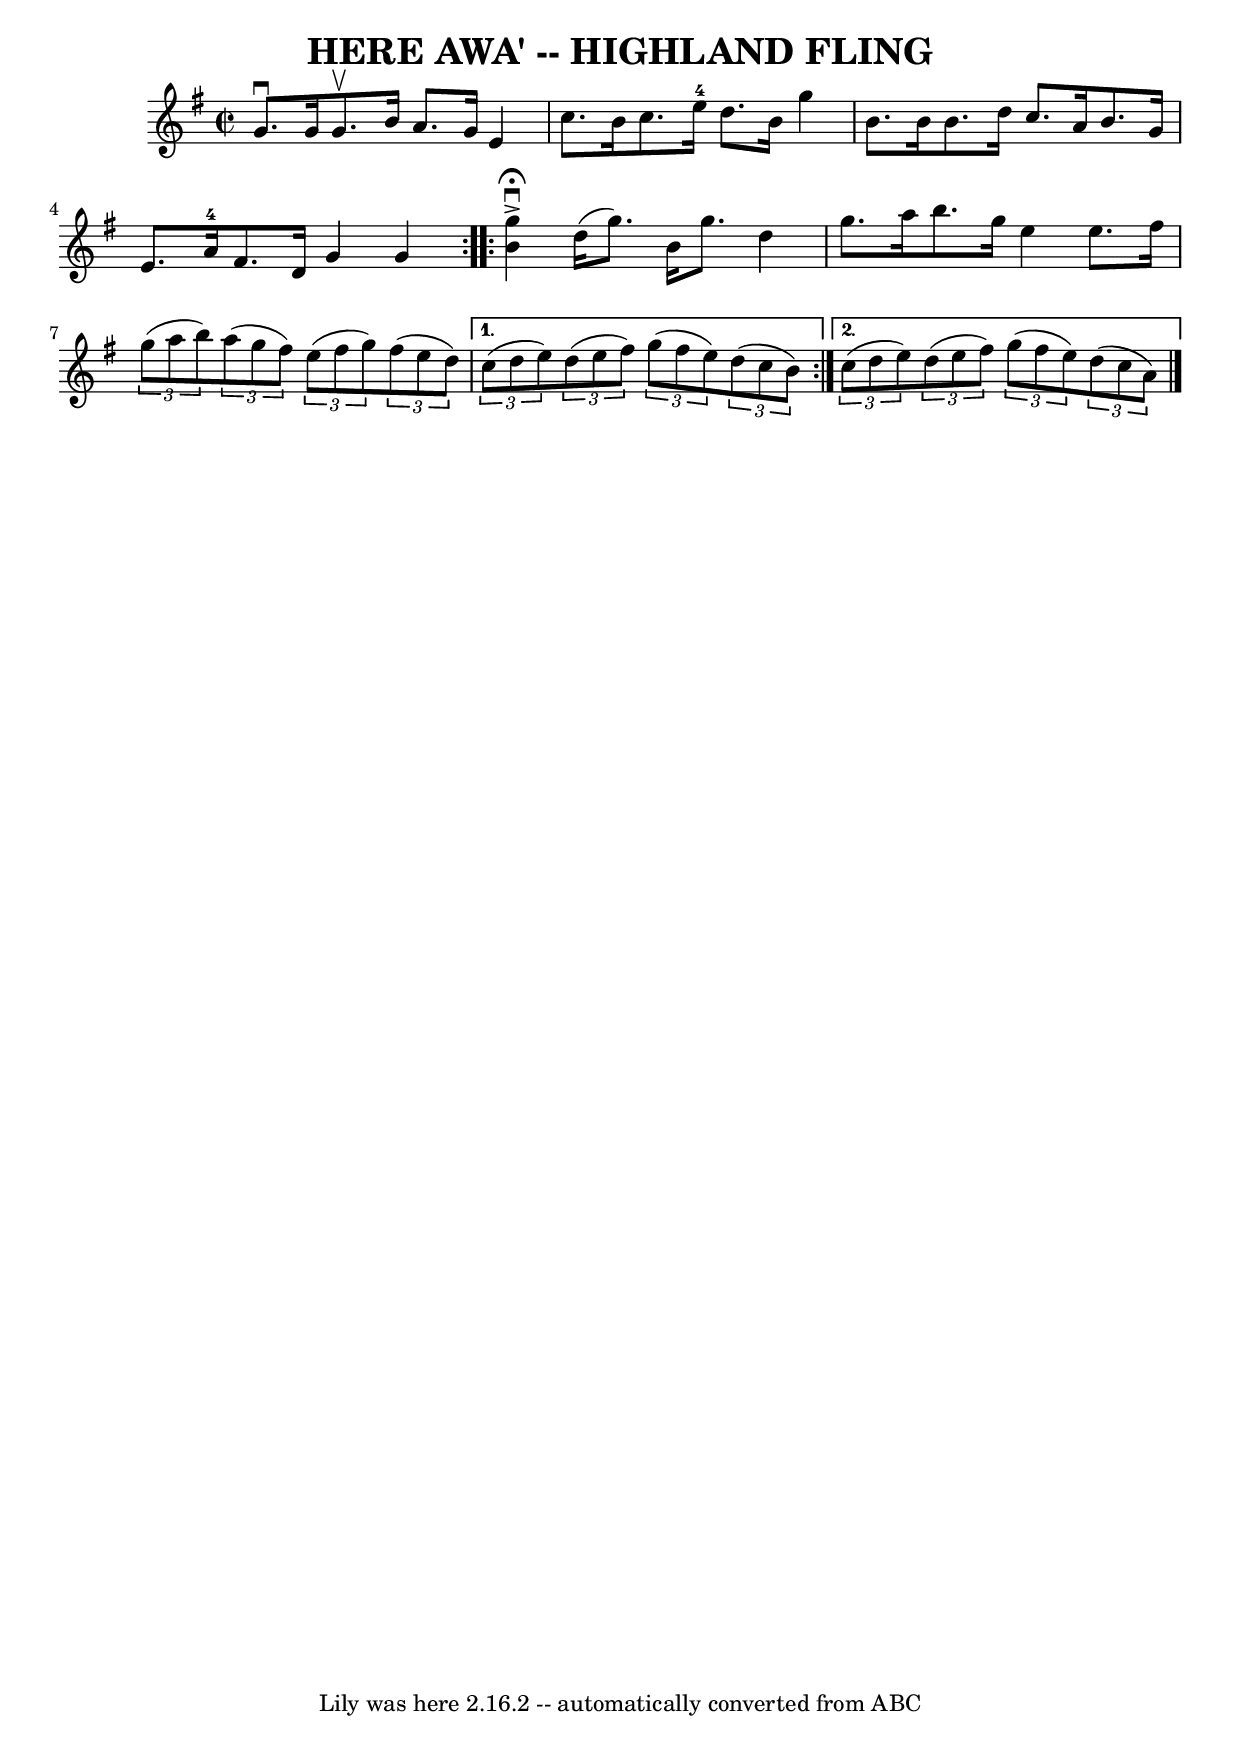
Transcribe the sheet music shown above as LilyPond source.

\version "2.7.40"
\include "Mammoth.ily"
\header {
	%% book = "Ryan's Mammoth Collection of Fiddle Tunes"
	crossRefNumber = "1"
	footnotes = ""
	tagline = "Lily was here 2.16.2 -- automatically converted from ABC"
	title = "HERE AWA' -- HIGHLAND FLING"
}
voicedefault =  {


\override Staff.TimeSignature #'style = #'C
 \time 2/2 
\key g \major   \repeat volta 2 { g'8.^\downbow g'16 g'8. 
^\upbow b'16 a'8. g'16 e'4    |
 c''8. b'16 c''8.    
e''16-4 d''8. b'16 g''4        |
 b'8. b'16 b'8.    
d''16 c''8. a'16 b'8. g'16    |
 e'8. a'16-4 fis'8. 
 d'16 g'4 g'4    }     \repeat volta 2 {   << g''4 
^\fermata^\accent^\downbow b'4   >> d''16 (g''8.) b'16 g''8.)   
d''4    |
 g''8. a''16 b''8. g''16 e''4 e''8. fis''16 
       |
   \times 2/3 { g''8 (a''8 b''8) }   \times 2/3 {   
a''8 (g''8 fis''8) }   \times 2/3 { e''8 (fis''8 g''8) }   
\times 2/3 { fis''8 (e''8 d''8) }   } \alternative{{   \times 2/3 {  
 c''8 (d''8 e''8) }   \times 2/3 { d''8 (e''8 fis''8) }   
\times 2/3 { g''8 (fis''8 e''8) }   \times 2/3 { d''8 (c''8    
b'8) }       } {   \times 2/3 { c''8 (d''8 e''8) }   \times 2/3 { 
 d''8 (e''8 fis''8) }   \times 2/3 { g''8 (fis''8 e''8) }  
 \times 2/3 { d''8 (c''8 a'8) }   <<   \bar "|."  >>   }}
}

\score{
    <<

	\context Staff="default"
	{
	    \voicedefault 
	}

    >>
	\layout {
	}
	\midi {}
}
